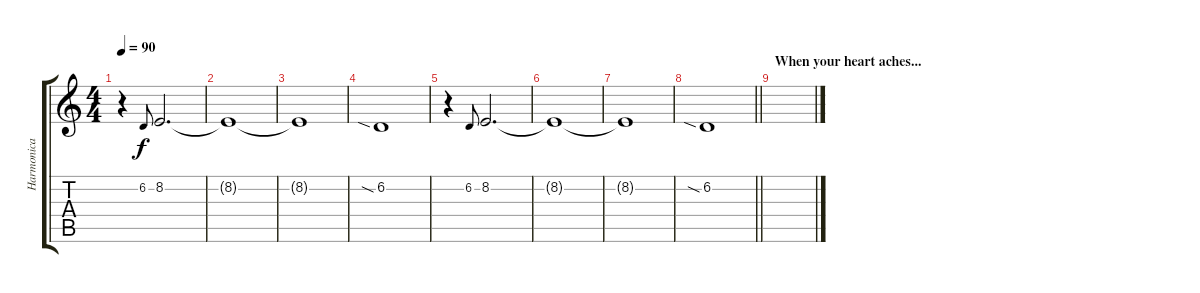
\track ("Harmonica" "Harmonica") {instrument harmonica}
\staff {score tabs}
\tuning (Db4 Ab3 E3 B2 Gb2 B1) {hide}
\ts (4 4)
\tempo 90
\clef g2
\ks c
r.4{dy f} 6.2.8{gr onbeat} 8.2.2{d} |
8.2{t}.1 |
8.2{t}.1 |
6.2{sia}.1 |
r.4 6.2.8{gr onbeat} 8.2.2{d} |
8.2{t}.1 |
8.2{t}.1 |
\barLineRight lightlight
6.2{sia}.1 |
\section ("" "When your heart aches...")
